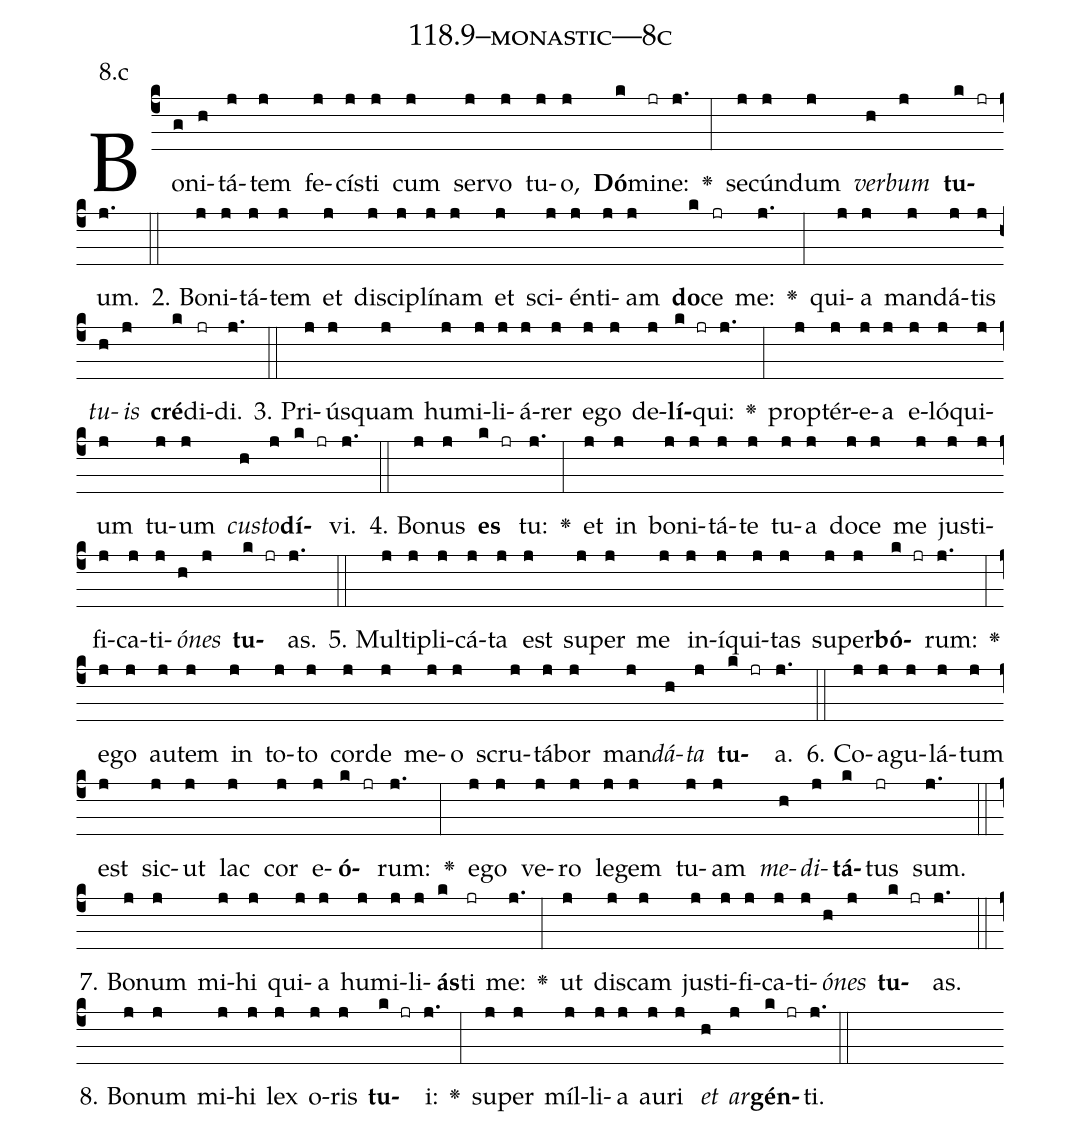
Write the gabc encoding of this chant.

name: 118.9--monastic---8c;
annotation: 8.c;
%%
(c4)Bo(g)ni(h)tá(j)tem(j) fe(j)cís(j)ti(j) cum(j) ser(j)vo(j) tu(j)o,(j) <b>Dó</b>(k)mi(jr)ne:(j.) <v>\greheightstar</v>(:) se(j)cún(j)dum(j) <i>ver</i>(h)<i>bum</i>(j) <b>tu</b>(k jr)um.(j.) (::)
2. Bo(j)ni(j)tá(j)tem(j) et(j) di(j)sci(j)plí(j)nam(j) et(j) sci(j)én(j)ti(j)am(j) <b>do</b>(k)ce(jr) me:(j.) <v>\greheightstar</v>(:) qui(j)a(j) man(j)dá(j)tis(j) <i>tu</i>(h)<i>is</i>(j) <b>cré</b>(k)di(jr)di.(j.) (::)
3. Pri(j)ús(j)quam(j) hu(j)mi(j)li(j)á(j)rer(j) e(j)go(j) de(j)<b>lí</b>(k jr)qui:(j.) <v>\greheightstar</v>(:) prop(j)tér(j)e(j)a(j) e(j)ló(j)qui(j)um(j) tu(j)um(j) <i>cus</i>(h)<i>to</i>(j)<b>dí</b>(k jr)vi.(j.) (::)
4. Bo(j)nus(j) <b>es</b>(k jr) tu:(j.) <v>\greheightstar</v>(:) et(j) in(j) bo(j)ni(j)tá(j)te(j) tu(j)a(j) do(j)ce(j) me(j) jus(j)ti(j)fi(j)ca(j)ti(j)<i>ó</i>(h)<i>nes</i>(j) <b>tu</b>(k jr)as.(j.) (::)
5. Mul(j)ti(j)pli(j)cá(j)ta(j) est(j) su(j)per(j) me(j) in(j)í(j)qui(j)tas(j) su(j)per(j)<b>bó</b>(k jr)rum:(j.) <v>\greheightstar</v>(:) e(j)go(j) au(j)tem(j) in(j) to(j)to(j) cor(j)de(j) me(j)o(j) scru(j)tá(j)bor(j) man(j)<i>dá</i>(h)<i>ta</i>(j) <b>tu</b>(k jr)a.(j.) (::)
6. Co(j)a(j)gu(j)lá(j)tum(j) est(j) sic(j)ut(j) lac(j) cor(j) e(j)<b>ó</b>(k jr)rum:(j.) <v>\greheightstar</v>(:) e(j)go(j) ve(j)ro(j) le(j)gem(j) tu(j)am(j) <i>me</i>(h)<i>di</i>(j)<b>tá</b>(k)tus(jr) sum.(j.) (::)
7. Bo(j)num(j) mi(j)hi(j) qui(j)a(j) hu(j)mi(j)li(j)<b>ás</b>(k)ti(jr) me:(j.) <v>\greheightstar</v>(:) ut(j) dis(j)cam(j) jus(j)ti(j)fi(j)ca(j)ti(j)<i>ó</i>(h)<i>nes</i>(j) <b>tu</b>(k jr)as.(j.) (::)
8. Bo(j)num(j) mi(j)hi(j) lex(j) o(j)ris(j) <b>tu</b>(k jr)i:(j.) <v>\greheightstar</v>(:) su(j)per(j) míl(j)li(j)a(j) au(j)ri(j) <i>et</i>(h) <i>ar</i>(j)<b>gén</b>(k jr)ti.(j.) (::)
